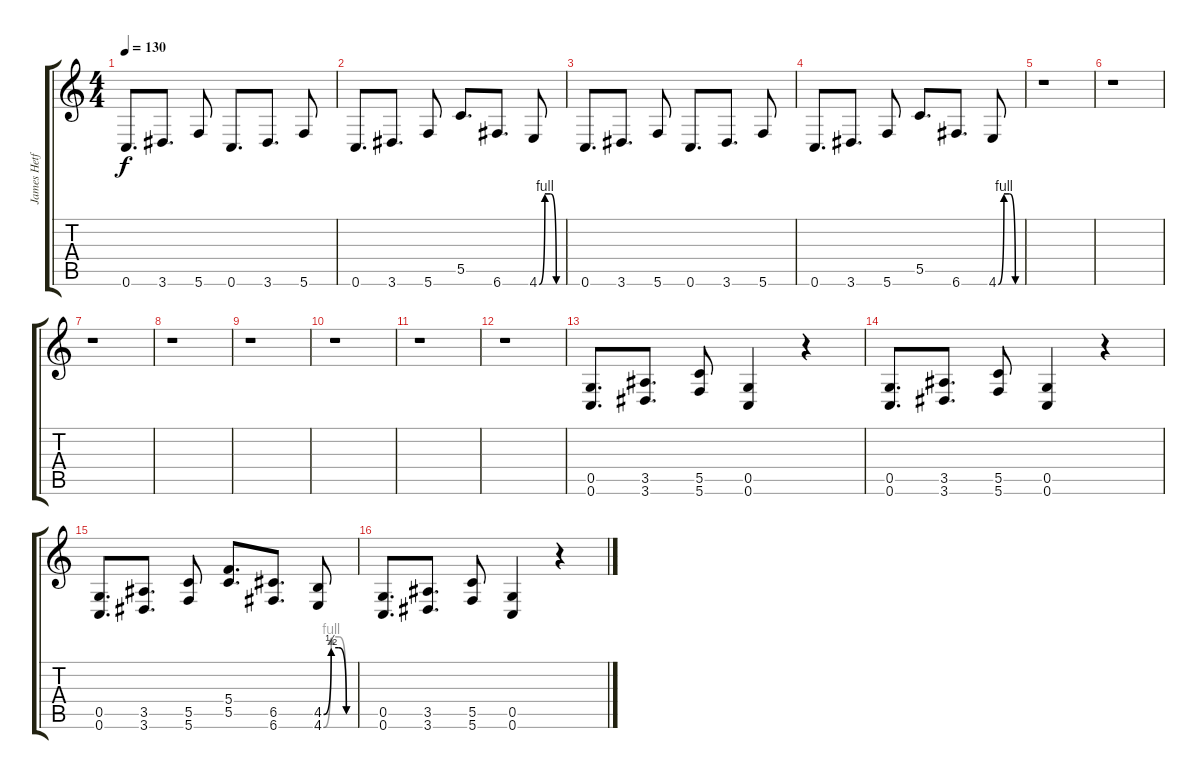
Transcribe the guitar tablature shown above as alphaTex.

\track ("James Hetfield" "James Hetf") {instrument distortionguitar}
\staff {score tabs}
\tuning (E4 C4 G3 C3 G2 C2) {hide}
\ts (4 4)
\tempo 130
\clef g2
\ks c
0.6.8{d dy f} 3.6.8{d} 5.6.8 0.6.8{d} 3.6.8{d} 5.6.8 |
0.6.8{d} 3.6.8{d} 5.6.8 5.5.8{d} 6.6.8{d} 4.6{be (custom 0 0 15 4 30 4 45 0 60 0)}.8 |
0.6.8{d} 3.6.8{d} 5.6.8 0.6.8{d} 3.6.8{d} 5.6.8 |
0.6.8{d} 3.6.8{d} 5.6.8 5.5.8{d} 6.6.8{d} 4.6{be (custom 0 0 15 4 30 4 45 0 60 0)}.8 |
r.1 |
r.1 |
r.1 |
r.1 |
r.1 |
r.1 |
r.1 |
r.1 |
(0.5 0.6).8{d} (3.5 3.6).8{d} (5.5 5.6).8 (0.5 0.6).4 r.4 |
(0.5 0.6).8{d} (3.5 3.6).8{d} (5.5 5.6).8 (0.5 0.6).4 r.4 |
(0.5 0.6).8{d} (3.5 3.6).8{d} (5.5 5.6).8 (5.4 5.5).8{d} (6.5 6.6).8{d} (4.5{be (custom 0 0 15 2 30 2 45 0 60 0)} 4.6{be (custom 0 0 15 4 30 4 45 0 60 0)}).8 |
(0.5 0.6).8{d} (3.5 3.6).8{d} (5.5 5.6).8 (0.5 0.6).4 r.4
